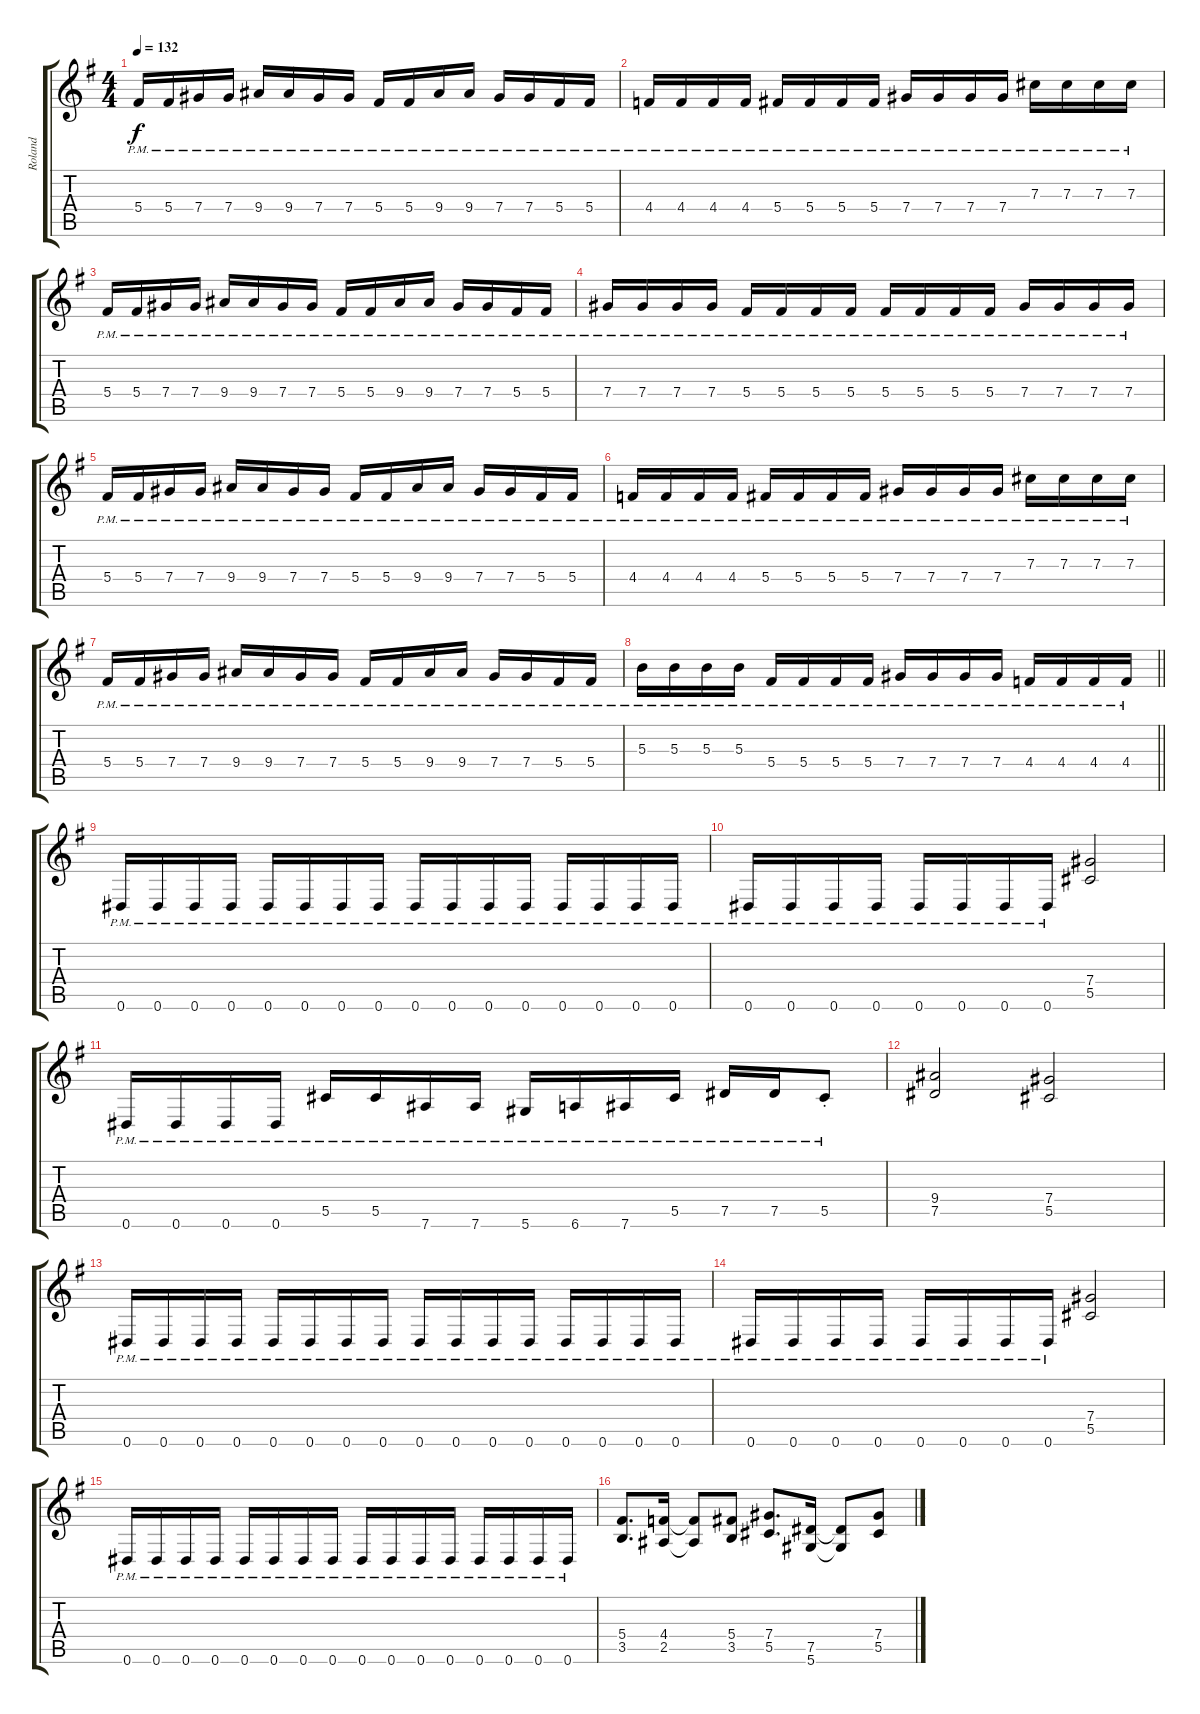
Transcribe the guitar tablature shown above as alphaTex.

\track ("Roland" "Roland") {instrument distortionguitar}
\staff {score tabs}
\tuning (Eb4 Bb3 Gb3 Db3 Ab2 Eb2) {hide}
\ts (4 4)
\tempo 132
\clef g2
\ks eminor
5.4{pm}.16{dy f} 5.4{pm}.16 7.4{pm}.16 7.4{pm}.16 9.4{pm}.16 9.4{pm}.16 7.4{pm}.16 7.4{pm}.16 5.4{pm}.16 5.4{pm}.16 9.4{pm}.16 9.4{pm}.16 7.4{pm}.16 7.4{pm}.16 5.4{pm}.16 5.4{pm}.16 |
4.4{pm}.16 4.4{pm}.16 4.4{pm}.16 4.4{pm}.16 5.4{pm}.16 5.4{pm}.16 5.4{pm}.16 5.4{pm}.16 7.4{pm}.16 7.4{pm}.16 7.4{pm}.16 7.4{pm}.16 7.3{pm}.16 7.3{pm}.16 7.3{pm}.16 7.3{pm}.16 |
5.4{pm}.16 5.4{pm}.16 7.4{pm}.16 7.4{pm}.16 9.4{pm}.16 9.4{pm}.16 7.4{pm}.16 7.4{pm}.16 5.4{pm}.16 5.4{pm}.16 9.4{pm}.16 9.4{pm}.16 7.4{pm}.16 7.4{pm}.16 5.4{pm}.16 5.4{pm}.16 |
7.4{pm}.16 7.4{pm}.16 7.4{pm}.16 7.4{pm}.16 5.4{pm}.16 5.4{pm}.16 5.4{pm}.16 5.4{pm}.16 5.4{pm}.16 5.4{pm}.16 5.4{pm}.16 5.4{pm}.16 7.4{pm}.16 7.4{pm}.16 7.4{pm}.16 7.4{pm}.16 |
5.4{pm}.16 5.4{pm}.16 7.4{pm}.16 7.4{pm}.16 9.4{pm}.16 9.4{pm}.16 7.4{pm}.16 7.4{pm}.16 5.4{pm}.16 5.4{pm}.16 9.4{pm}.16 9.4{pm}.16 7.4{pm}.16 7.4{pm}.16 5.4{pm}.16 5.4{pm}.16 |
4.4{pm}.16 4.4{pm}.16 4.4{pm}.16 4.4{pm}.16 5.4{pm}.16 5.4{pm}.16 5.4{pm}.16 5.4{pm}.16 7.4{pm}.16 7.4{pm}.16 7.4{pm}.16 7.4{pm}.16 7.3{pm}.16 7.3{pm}.16 7.3{pm}.16 7.3{pm}.16 |
5.4{pm}.16 5.4{pm}.16 7.4{pm}.16 7.4{pm}.16 9.4{pm}.16 9.4{pm}.16 7.4{pm}.16 7.4{pm}.16 5.4{pm}.16 5.4{pm}.16 9.4{pm}.16 9.4{pm}.16 7.4{pm}.16 7.4{pm}.16 5.4{pm}.16 5.4{pm}.16 |
\barLineRight lightlight
5.3{pm}.16 5.3{pm}.16 5.3{pm}.16 5.3{pm}.16 5.4{pm}.16 5.4{pm}.16 5.4{pm}.16 5.4{pm}.16 7.4{pm}.16 7.4{pm}.16 7.4{pm}.16 7.4{pm}.16 4.4{pm}.16 4.4{pm}.16 4.4{pm}.16 4.4{pm}.16 |
0.6{pm}.16 0.6{pm}.16 0.6{pm}.16 0.6{pm}.16 0.6{pm}.16 0.6{pm}.16 0.6{pm}.16 0.6{pm}.16 0.6{pm}.16 0.6{pm}.16 0.6{pm}.16 0.6{pm}.16 0.6{pm}.16 0.6{pm}.16 0.6{pm}.16 0.6{pm}.16 |
0.6{pm}.16 0.6{pm}.16 0.6{pm}.16 0.6{pm}.16 0.6{pm}.16 0.6{pm}.16 0.6{pm}.16 0.6{pm}.16 (7.4 5.5).2 |
0.6{pm}.16 0.6{pm}.16 0.6{pm}.16 0.6{pm}.16 5.5{pm}.16 5.5{pm}.16 7.6{pm}.16 7.6{pm}.16 5.6{pm}.16 6.6{pm}.16 7.6{pm}.16 5.5{pm}.16 7.5{pm}.16 7.5{pm}.16 5.5{pm st}.8 |
(9.4 7.5).2 (7.4 5.5).2 |
0.6{pm}.16 0.6{pm}.16 0.6{pm}.16 0.6{pm}.16 0.6{pm}.16 0.6{pm}.16 0.6{pm}.16 0.6{pm}.16 0.6{pm}.16 0.6{pm}.16 0.6{pm}.16 0.6{pm}.16 0.6{pm}.16 0.6{pm}.16 0.6{pm}.16 0.6{pm}.16 |
0.6{pm}.16 0.6{pm}.16 0.6{pm}.16 0.6{pm}.16 0.6{pm}.16 0.6{pm}.16 0.6{pm}.16 0.6{pm}.16 (7.4 5.5).2 |
0.6{pm}.16 0.6{pm}.16 0.6{pm}.16 0.6{pm}.16 0.6{pm}.16 0.6{pm}.16 0.6{pm}.16 0.6{pm}.16 0.6{pm}.16 0.6{pm}.16 0.6{pm}.16 0.6{pm}.16 0.6{pm}.16 0.6{pm}.16 0.6{pm}.16 0.6{pm}.16 |
(5.4 3.5).8{d} (4.4 2.5).16 (4.4{t} 2.5{t}).8 (5.4 3.5).8 (7.4 5.5).8{d} (7.5 5.6).16 (7.5{t} 5.6{t}).8 (7.4 5.5).8
